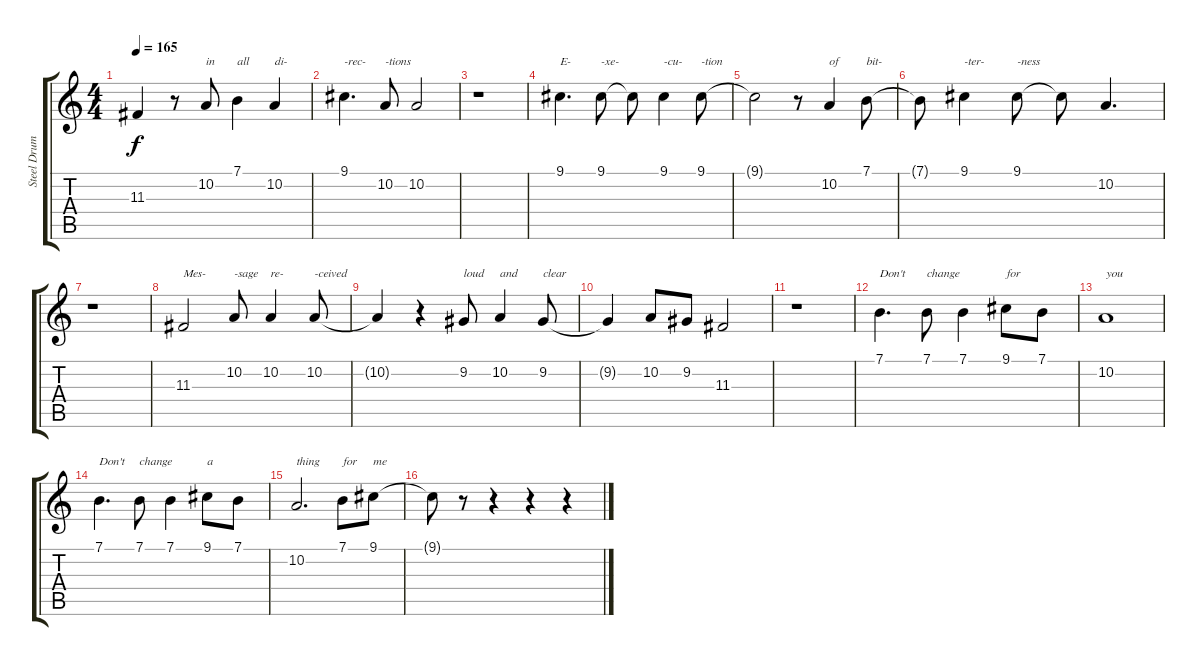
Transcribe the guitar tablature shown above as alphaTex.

\track ("Steel Drums" "Steel Drum") {instrument steeldrums}
\staff {score tabs}
\tuning (E4 B3 G3 D3 A2 E2) {hide}
\ts (4 4)
\tempo 165
\clef g2
\ks c
11.3{t}.4{dy f} r.8 10.2.8{txt "in"} 7.1.4{txt "all"} 10.2.4{txt "di-"} |
9.1.4{d txt "-rec-"} 10.2.8{txt "-tions"} 10.2.2 |
r.1 |
9.1.4{d txt "E-"} 9.1.8{txt "-xe-"} 9.1{t}.8 9.1.4{txt "-cu-"} 9.1.8{txt "-tion"} |
9.1{t}.2 r.8 10.2.4{txt "of"} 7.1.8{txt "bit-"} |
7.1{t}.8 9.1.4{txt "-ter-"} 9.1.8{txt "-ness"} 9.1{t}.8 10.2.4{d} |
r.1 |
11.3.2{txt "Mes-"} 10.2.8{txt "-sage"} 10.2.4{txt "re-"} 10.2.8{txt "-ceived"} |
10.2{t}.4 r.4 9.2.8{txt "loud"} 10.2.4{txt "and"} 9.2.8{txt "clear"} |
9.2{t}.4 10.2.8 9.2.8 11.3.2 |
r.1 |
7.1.4{d txt "Don't"} 7.1.8{txt "change"} 7.1.4 9.1.8{txt "for"} 7.1.8 |
10.2.1{txt "you"} |
7.1.4{d txt "Don't"} 7.1.8{txt "change"} 7.1.4 9.1.8{txt "a"} 7.1.8 |
10.2.2{d txt "thing"} 7.1.8{txt "for"} 9.1.8{txt "me"} |
9.1{t}.8 r.8 r.4 r.4 r.4
